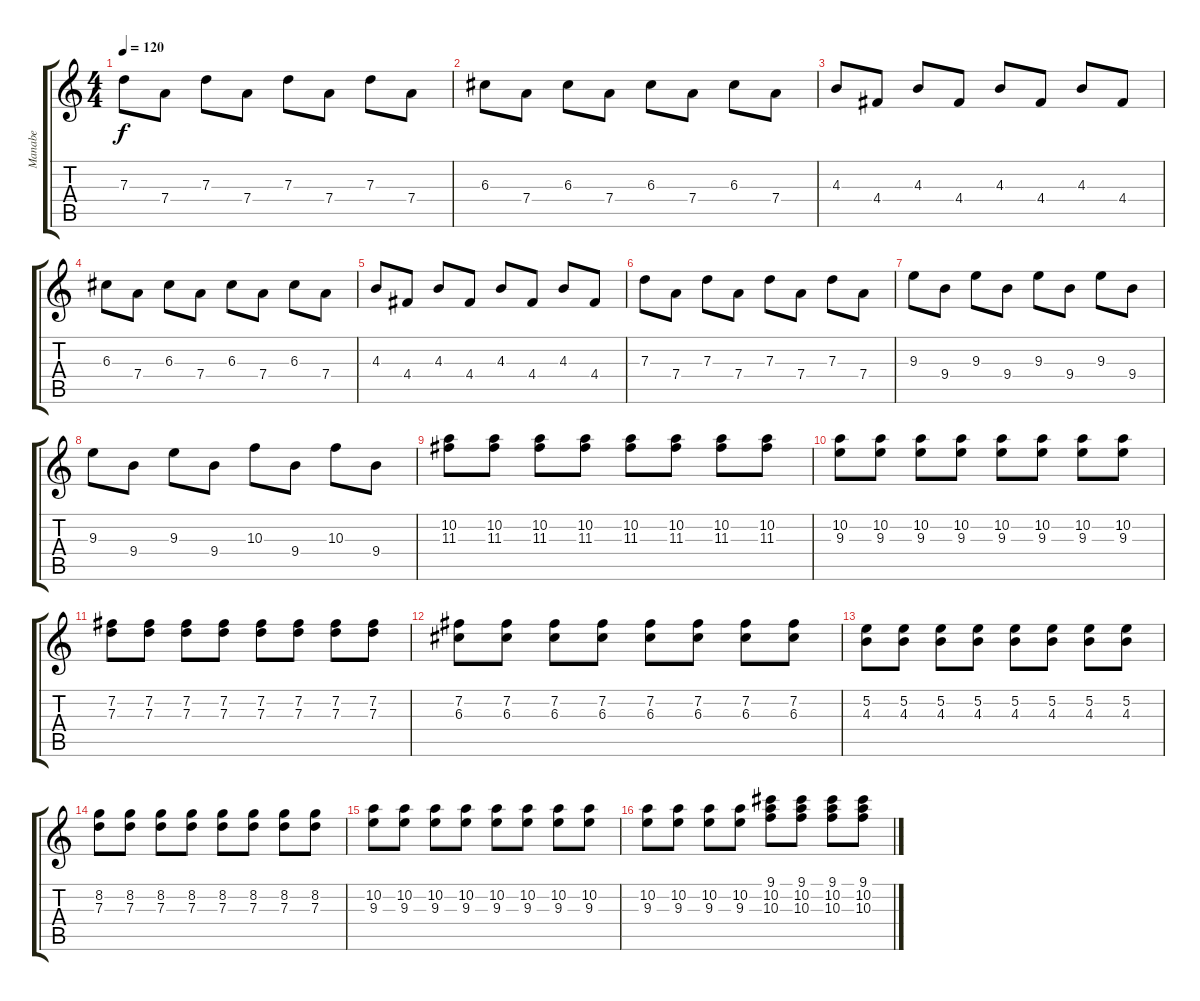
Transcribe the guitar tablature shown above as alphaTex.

\track ("Manabe" "Manabe") {instrument electricguitarjazz}
\staff {score tabs}
\tuning (E4 B3 G3 D3 A2 E2) {hide}
\ts (4 4)
\tempo 120
\clef g2
\ks c
7.3.8{dy f} 7.4.8 7.3.8 7.4.8 7.3.8 7.4.8 7.3.8 7.4.8 |
6.3.8 7.4.8 6.3.8 7.4.8 6.3.8 7.4.8 6.3.8 7.4.8 |
4.3.8 4.4.8 4.3.8 4.4.8 4.3.8 4.4.8 4.3.8 4.4.8 |
6.3.8 7.4.8 6.3.8 7.4.8 6.3.8 7.4.8 6.3.8 7.4.8 |
4.3.8 4.4.8 4.3.8 4.4.8 4.3.8 4.4.8 4.3.8 4.4.8 |
7.3.8 7.4.8 7.3.8 7.4.8 7.3.8 7.4.8 7.3.8 7.4.8 |
9.3.8 9.4.8 9.3.8 9.4.8 9.3.8 9.4.8 9.3.8 9.4.8 |
9.3.8 9.4.8 9.3.8 9.4.8 10.3.8 9.4.8 10.3.8 9.4.8 |
(10.2 11.3).8{instrument overdrivenguitar} (10.2 11.3).8{instrument overdrivenguitar} (10.2 11.3).8{instrument overdrivenguitar} (10.2 11.3).8{instrument overdrivenguitar} (10.2 11.3).8{instrument overdrivenguitar} (10.2 11.3).8{instrument overdrivenguitar} (10.2 11.3).8{instrument overdrivenguitar} (10.2 11.3).8{instrument overdrivenguitar} |
(10.2 9.3).8 (10.2 9.3).8 (10.2 9.3).8 (10.2 9.3).8 (10.2 9.3).8 (10.2 9.3).8 (10.2 9.3).8 (10.2 9.3).8 |
(7.2 7.3).8 (7.2 7.3).8 (7.2 7.3).8 (7.2 7.3).8 (7.2 7.3).8 (7.2 7.3).8 (7.2 7.3).8 (7.2 7.3).8 |
(7.2 6.3).8 (7.2 6.3).8 (7.2 6.3).8 (7.2 6.3).8 (7.2 6.3).8 (7.2 6.3).8 (7.2 6.3).8 (7.2 6.3).8 |
(5.2 4.3).8 (5.2 4.3).8 (5.2 4.3).8 (5.2 4.3).8 (5.2 4.3).8 (5.2 4.3).8 (5.2 4.3).8 (5.2 4.3).8 |
(8.2 7.3).8 (8.2 7.3).8 (8.2 7.3).8 (8.2 7.3).8 (8.2 7.3).8 (8.2 7.3).8 (8.2 7.3).8 (8.2 7.3).8 |
(10.2 9.3).8 (10.2 9.3).8 (10.2 9.3).8 (10.2 9.3).8 (10.2 9.3).8 (10.2 9.3).8 (10.2 9.3).8 (10.2 9.3).8 |
(10.2 9.3).8 (10.2 9.3).8 (10.2 9.3).8 (10.2 9.3).8 (9.1 10.2 10.3).8 (9.1 10.2 10.3).8 (9.1 10.2 10.3).8 (9.1 10.2 10.3).8
